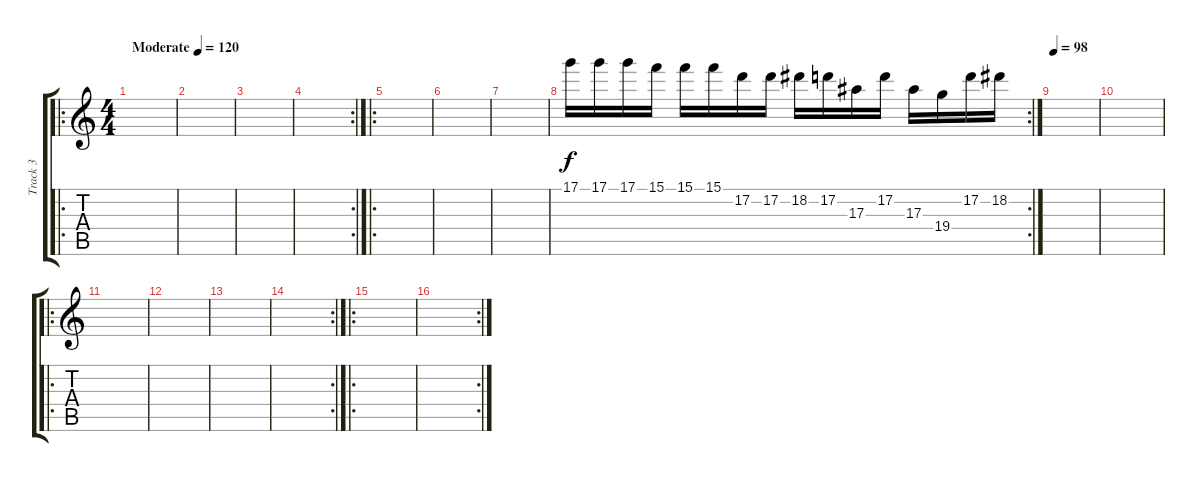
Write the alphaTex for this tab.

\track ("Track 3" "Track 3") {instrument distortionguitar}
\staff {score tabs}
\tuning (D4 A3 F3 C3 G2 C2) {hide}
\ro
\ts (4 4)
\tempo (120 "Moderate")
\clef g2
\ks c
|
|
|
\rc 2
|
\ro
|
|
|
\rc 2
17.1.16 17.1.16 17.1.16 15.1.16 15.1.16 15.1.16 17.2.16 17.2.16 18.2.16 17.2.16 17.3.16 17.2.16 17.3.16 19.4.16 17.2.16 18.2.16 |
\tempo 98
|
|
\ro
|
|
|
\rc 2
|
\ro
|
\rc 2
